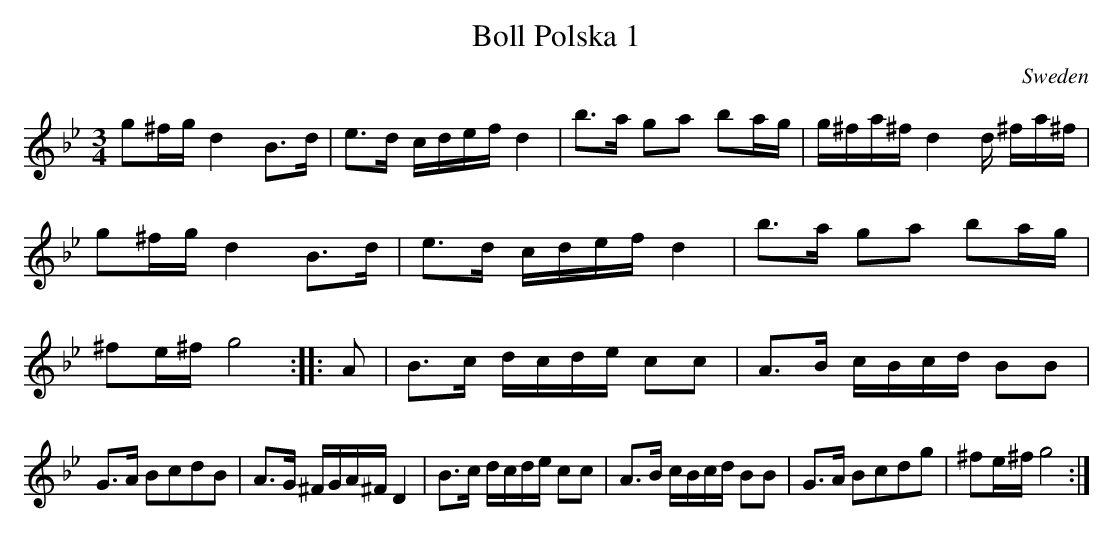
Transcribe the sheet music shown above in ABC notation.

X:1
T:Boll Polska 1
L:1/8
M:3/4
O:Sweden
K:G minor
g^f/2g/2 d2 B>d | e>d c/2d/2e/2f/2 d2 | \
b>a ga ba/2g/2 | g/2^f/2a/2^f/2 d2 d/2 ^f/2a/2^f/2 |\
g^f/2g/2 d2 B>d | e>d c/2d/2e/2f/2 d2 |\
b>a ga ba/2g/2 | ^fe/2^f/2 g4::\
A|\
B>c d/2c/2d/2e/2 cc | A>B c/2B/2c/2d/2 BB |\
G>A BcdB | A>G ^F/2G/2A/2^F/2 D2 |\
B>c d/2c/2d/2e/2 cc | A>B c/2B/2c/2d/2 BB | G>A Bcdg |^fe/2^f/2 g4:|
